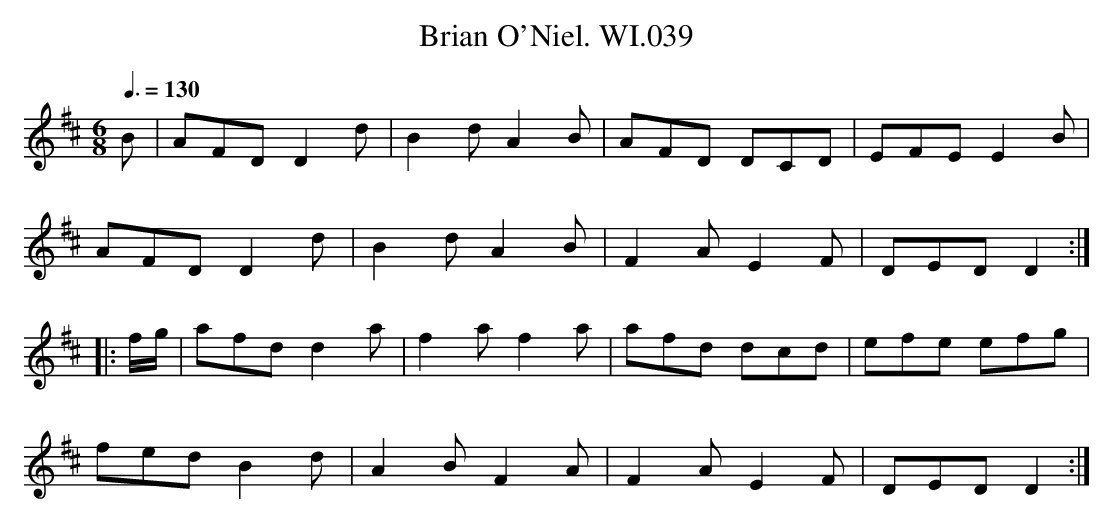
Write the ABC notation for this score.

X:1
T:Brian O'Niel. WI.039
M:6/8
L:1/8
Q:3/8=130
K:D
B|AFD D2d|B2d A2B|AFD DCD|EFE E2B|
AFD D2d|B2d A2B|F2A E2F|DED D2:|
|:f/g/|afd d2a|f2af2a|afd dcd|efe efg|
fed B2d|A2B F2A|F2A E2F|DED D2:|
